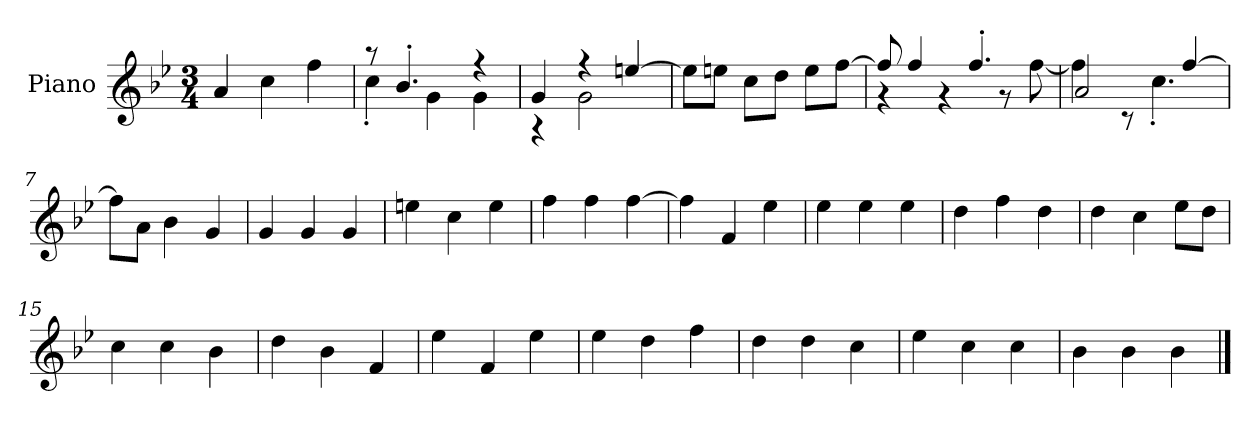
**kern
*part1
*staff1
*I"Piano
*I'P-no
*clefG2
*k[b-e-]
*M3/4
*MM179
=1
4a/
4cc\
4ff\
=2
*^
8r	4cc'\
4.b-'/	.
.	4g\
4r	4g\
=3	=3
4g/	4r
4r	2g\
[4een/	.
*v	*v
=4
8ee\L]
8een\J
8cc\L
8dd\J
8ee\L
[8ff\J
=5
*^
8ff/]	4r
4ff/	.
.	4r
4.ff'/	.
.	8r
.	[8ff\
=6	=6
2a/	4ff\]
.	8r
.	4.cc'\
[4ff/	.
*v	*v
=7
8ff\L]
8a\J
4b-\
4g/
=8
4g/
4g/
4g/
!!LO:LB:g=z
=9
4een\
4cc\
4ee\
=10
4ff\
4ff\
[4ff\
=11
4ff\]
4f/
4ee-\
=12
4ee-\
4ee-\
4ee-\
=13
4dd\
4ff\
4dd\
=14
4dd\
4cc\
8ee-\L
8dd\J
=15
4cc\
4cc\
4b-\
=16
4dd\
4b-\
4f/
=17
4ee-\
4f/
4ee-\
=18
4ee-\
4dd\
4ff\
=19
4dd\
4dd\
4cc\
!!LO:LB:g=z
=20
4ee-\
4cc\
4cc\
=21
4b-\
4b-\
4b-\
==
*-
